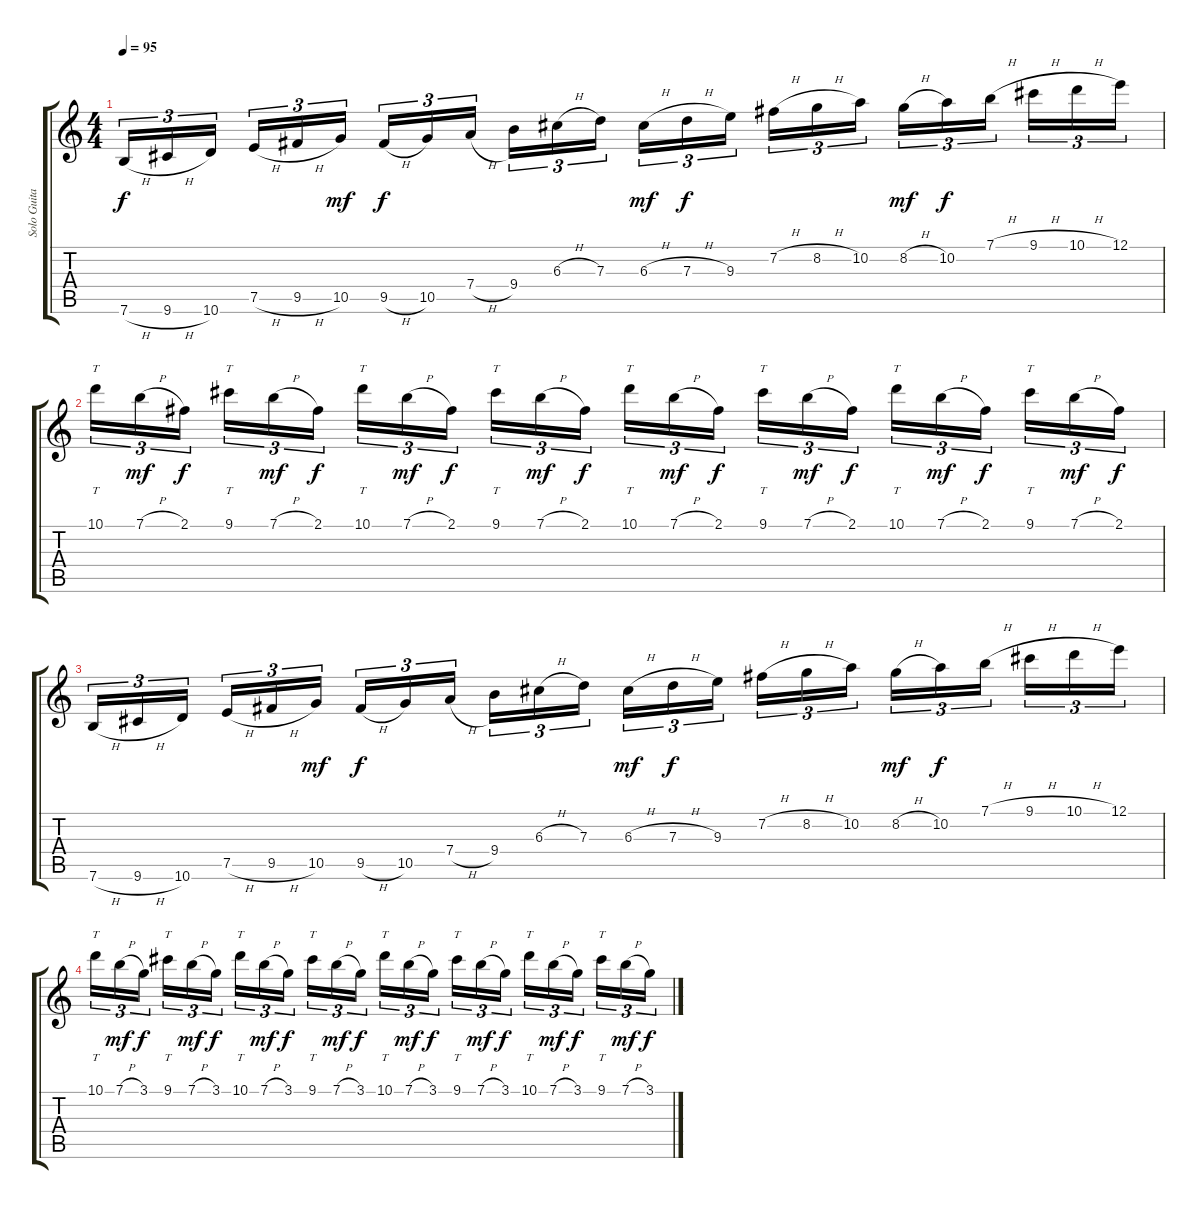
\track ("Solo Guitar" "Solo Guita") {instrument overdrivenguitar}
\staff {score tabs}
\tuning (E4 B3 G3 D3 A2 E2) {hide}
\ts (4 4)
\tempo 95
\clef g2
\ks c
7.6{h}.16{tu (3 2) dy f} 9.6{h}.16{tu (3 2)} 10.6.16{tu (3 2)} 7.5{h}.16{tu (3 2)} 9.5{h}.16{tu (3 2)} 10.5.16{tu (3 2) dy mf} 9.5{h}.16{tu (3 2) dy f} 10.5.16{tu (3 2)} 7.4{h}.16{tu (3 2)} 9.4.16{tu (3 2)} 6.3{h}.16{tu (3 2)} 7.3.16{tu (3 2)} 6.3{h}.16{tu (3 2) dy mf} 7.3{h}.16{tu (3 2) dy f} 9.3.16{tu (3 2)} 7.2{h}.16{tu (3 2)} 8.2{h}.16{tu (3 2)} 10.2.16{tu (3 2)} 8.2{h}.16{tu (3 2) dy mf} 10.2.16{tu (3 2) dy f} 7.1{h}.16{tu (3 2)} 9.1{h}.16{tu (3 2)} 10.1{h}.16{tu (3 2)} 12.1.16{tu (3 2)} |
10.1.16{tt tu (3 2)} 7.1{h}.16{tu (3 2) dy mf} 2.1.16{tu (3 2) dy f} 9.1.16{tt tu (3 2)} 7.1{h}.16{tu (3 2) dy mf} 2.1.16{tu (3 2) dy f} 10.1.16{tt tu (3 2)} 7.1{h}.16{tu (3 2) dy mf} 2.1.16{tu (3 2) dy f} 9.1.16{tt tu (3 2)} 7.1{h}.16{tu (3 2) dy mf} 2.1.16{tu (3 2) dy f} 10.1.16{tt tu (3 2)} 7.1{h}.16{tu (3 2) dy mf} 2.1.16{tu (3 2) dy f} 9.1.16{tt tu (3 2)} 7.1{h}.16{tu (3 2) dy mf} 2.1.16{tu (3 2) dy f} 10.1.16{tt tu (3 2)} 7.1{h}.16{tu (3 2) dy mf} 2.1.16{tu (3 2) dy f} 9.1.16{tt tu (3 2)} 7.1{h}.16{tu (3 2) dy mf} 2.1.16{tu (3 2) dy f} |
7.6{h}.16{tu (3 2)} 9.6{h}.16{tu (3 2)} 10.6.16{tu (3 2)} 7.5{h}.16{tu (3 2)} 9.5{h}.16{tu (3 2)} 10.5.16{tu (3 2) dy mf} 9.5{h}.16{tu (3 2) dy f} 10.5.16{tu (3 2)} 7.4{h}.16{tu (3 2)} 9.4.16{tu (3 2)} 6.3{h}.16{tu (3 2)} 7.3.16{tu (3 2)} 6.3{h}.16{tu (3 2) dy mf} 7.3{h}.16{tu (3 2) dy f} 9.3.16{tu (3 2)} 7.2{h}.16{tu (3 2)} 8.2{h}.16{tu (3 2)} 10.2.16{tu (3 2)} 8.2{h}.16{tu (3 2) dy mf} 10.2.16{tu (3 2) dy f} 7.1{h}.16{tu (3 2)} 9.1{h}.16{tu (3 2)} 10.1{h}.16{tu (3 2)} 12.1.16{tu (3 2)} |
10.1.16{tt tu (3 2)} 7.1{h}.16{tu (3 2) dy mf} 3.1.16{tu (3 2) dy f} 9.1.16{tt tu (3 2)} 7.1{h}.16{tu (3 2) dy mf} 3.1.16{tu (3 2) dy f} 10.1.16{tt tu (3 2)} 7.1{h}.16{tu (3 2) dy mf} 3.1.16{tu (3 2) dy f} 9.1.16{tt tu (3 2)} 7.1{h}.16{tu (3 2) dy mf} 3.1.16{tu (3 2) dy f} 10.1.16{tt tu (3 2)} 7.1{h}.16{tu (3 2) dy mf} 3.1.16{tu (3 2) dy f} 9.1.16{tt tu (3 2)} 7.1{h}.16{tu (3 2) dy mf} 3.1.16{tu (3 2) dy f} 10.1.16{tt tu (3 2)} 7.1{h}.16{tu (3 2) dy mf} 3.1.16{tu (3 2) dy f} 9.1.16{tt tu (3 2)} 7.1{h}.16{tu (3 2) dy mf} 3.1.16{tu (3 2) dy f}
